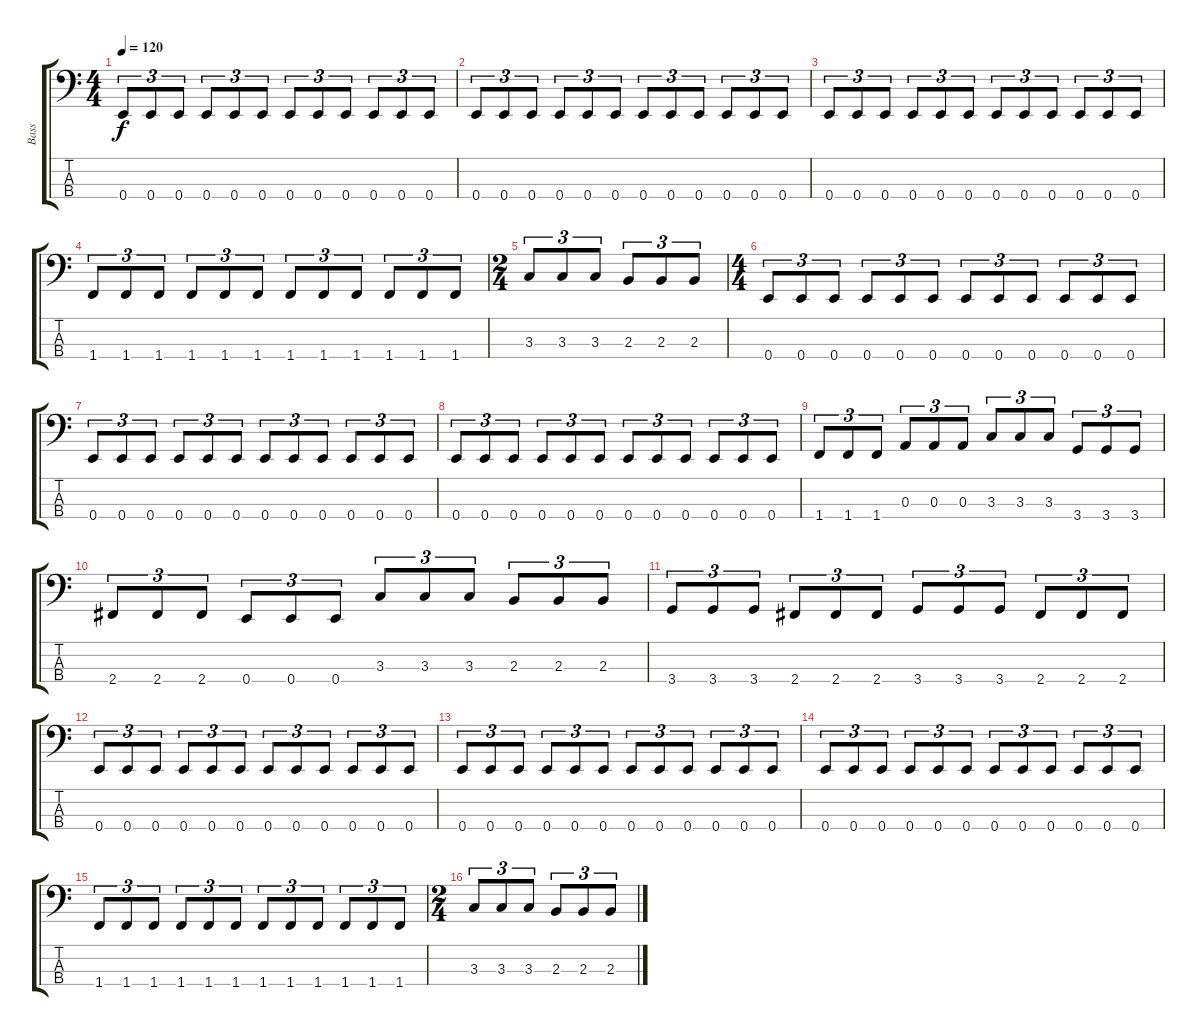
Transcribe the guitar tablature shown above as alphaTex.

\track ("Bass" "Bass") {instrument electricbassfinger}
\staff {score tabs}
\tuning (G2 D2 A1 E1) {hide}
\ts (4 4)
\tempo 120
\clef f4
\ks c
0.4.8{tu (3 2) dy f} 0.4.8{tu (3 2)} 0.4.8{tu (3 2)} 0.4.8{tu (3 2)} 0.4.8{tu (3 2)} 0.4.8{tu (3 2)} 0.4.8{tu (3 2)} 0.4.8{tu (3 2)} 0.4.8{tu (3 2)} 0.4.8{tu (3 2)} 0.4.8{tu (3 2)} 0.4.8{tu (3 2)} |
0.4.8{tu (3 2)} 0.4.8{tu (3 2)} 0.4.8{tu (3 2)} 0.4.8{tu (3 2)} 0.4.8{tu (3 2)} 0.4.8{tu (3 2)} 0.4.8{tu (3 2)} 0.4.8{tu (3 2)} 0.4.8{tu (3 2)} 0.4.8{tu (3 2)} 0.4.8{tu (3 2)} 0.4.8{tu (3 2)} |
0.4.8{tu (3 2)} 0.4.8{tu (3 2)} 0.4.8{tu (3 2)} 0.4.8{tu (3 2)} 0.4.8{tu (3 2)} 0.4.8{tu (3 2)} 0.4.8{tu (3 2)} 0.4.8{tu (3 2)} 0.4.8{tu (3 2)} 0.4.8{tu (3 2)} 0.4.8{tu (3 2)} 0.4.8{tu (3 2)} |
1.4.8{tu (3 2)} 1.4.8{tu (3 2)} 1.4.8{tu (3 2)} 1.4.8{tu (3 2)} 1.4.8{tu (3 2)} 1.4.8{tu (3 2)} 1.4.8{tu (3 2)} 1.4.8{tu (3 2)} 1.4.8{tu (3 2)} 1.4.8{tu (3 2)} 1.4.8{tu (3 2)} 1.4.8{tu (3 2)} |
\ts (2 4)
3.3.8{tu (3 2)} 3.3.8{tu (3 2)} 3.3.8{tu (3 2)} 2.3.8{tu (3 2)} 2.3.8{tu (3 2)} 2.3.8{tu (3 2)} |
\ts (4 4)
0.4.8{tu (3 2)} 0.4.8{tu (3 2)} 0.4.8{tu (3 2)} 0.4.8{tu (3 2)} 0.4.8{tu (3 2)} 0.4.8{tu (3 2)} 0.4.8{tu (3 2)} 0.4.8{tu (3 2)} 0.4.8{tu (3 2)} 0.4.8{tu (3 2)} 0.4.8{tu (3 2)} 0.4.8{tu (3 2)} |
0.4.8{tu (3 2)} 0.4.8{tu (3 2)} 0.4.8{tu (3 2)} 0.4.8{tu (3 2)} 0.4.8{tu (3 2)} 0.4.8{tu (3 2)} 0.4.8{tu (3 2)} 0.4.8{tu (3 2)} 0.4.8{tu (3 2)} 0.4.8{tu (3 2)} 0.4.8{tu (3 2)} 0.4.8{tu (3 2)} |
0.4.8{tu (3 2)} 0.4.8{tu (3 2)} 0.4.8{tu (3 2)} 0.4.8{tu (3 2)} 0.4.8{tu (3 2)} 0.4.8{tu (3 2)} 0.4.8{tu (3 2)} 0.4.8{tu (3 2)} 0.4.8{tu (3 2)} 0.4.8{tu (3 2)} 0.4.8{tu (3 2)} 0.4.8{tu (3 2)} |
1.4.8{tu (3 2)} 1.4.8{tu (3 2)} 1.4.8{tu (3 2)} 0.3.8{tu (3 2)} 0.3.8{tu (3 2)} 0.3.8{tu (3 2)} 3.3.8{tu (3 2)} 3.3.8{tu (3 2)} 3.3.8{tu (3 2)} 3.4.8{tu (3 2)} 3.4.8{tu (3 2)} 3.4.8{tu (3 2)} |
2.4.8{tu (3 2)} 2.4.8{tu (3 2)} 2.4.8{tu (3 2)} 0.4.8{tu (3 2)} 0.4.8{tu (3 2)} 0.4.8{tu (3 2)} 3.3.8{tu (3 2)} 3.3.8{tu (3 2)} 3.3.8{tu (3 2)} 2.3.8{tu (3 2)} 2.3.8{tu (3 2)} 2.3.8{tu (3 2)} |
3.4.8{tu (3 2)} 3.4.8{tu (3 2)} 3.4.8{tu (3 2)} 2.4.8{tu (3 2)} 2.4.8{tu (3 2)} 2.4.8{tu (3 2)} 3.4.8{tu (3 2)} 3.4.8{tu (3 2)} 3.4.8{tu (3 2)} 2.4.8{tu (3 2)} 2.4.8{tu (3 2)} 2.4.8{tu (3 2)} |
0.4.8{tu (3 2)} 0.4.8{tu (3 2)} 0.4.8{tu (3 2)} 0.4.8{tu (3 2)} 0.4.8{tu (3 2)} 0.4.8{tu (3 2)} 0.4.8{tu (3 2)} 0.4.8{tu (3 2)} 0.4.8{tu (3 2)} 0.4.8{tu (3 2)} 0.4.8{tu (3 2)} 0.4.8{tu (3 2)} |
0.4.8{tu (3 2)} 0.4.8{tu (3 2)} 0.4.8{tu (3 2)} 0.4.8{tu (3 2)} 0.4.8{tu (3 2)} 0.4.8{tu (3 2)} 0.4.8{tu (3 2)} 0.4.8{tu (3 2)} 0.4.8{tu (3 2)} 0.4.8{tu (3 2)} 0.4.8{tu (3 2)} 0.4.8{tu (3 2)} |
0.4.8{tu (3 2)} 0.4.8{tu (3 2)} 0.4.8{tu (3 2)} 0.4.8{tu (3 2)} 0.4.8{tu (3 2)} 0.4.8{tu (3 2)} 0.4.8{tu (3 2)} 0.4.8{tu (3 2)} 0.4.8{tu (3 2)} 0.4.8{tu (3 2)} 0.4.8{tu (3 2)} 0.4.8{tu (3 2)} |
1.4.8{tu (3 2)} 1.4.8{tu (3 2)} 1.4.8{tu (3 2)} 1.4.8{tu (3 2)} 1.4.8{tu (3 2)} 1.4.8{tu (3 2)} 1.4.8{tu (3 2)} 1.4.8{tu (3 2)} 1.4.8{tu (3 2)} 1.4.8{tu (3 2)} 1.4.8{tu (3 2)} 1.4.8{tu (3 2)} |
\ts (2 4)
3.3.8{tu (3 2)} 3.3.8{tu (3 2)} 3.3.8{tu (3 2)} 2.3.8{tu (3 2)} 2.3.8{tu (3 2)} 2.3.8{tu (3 2)}
